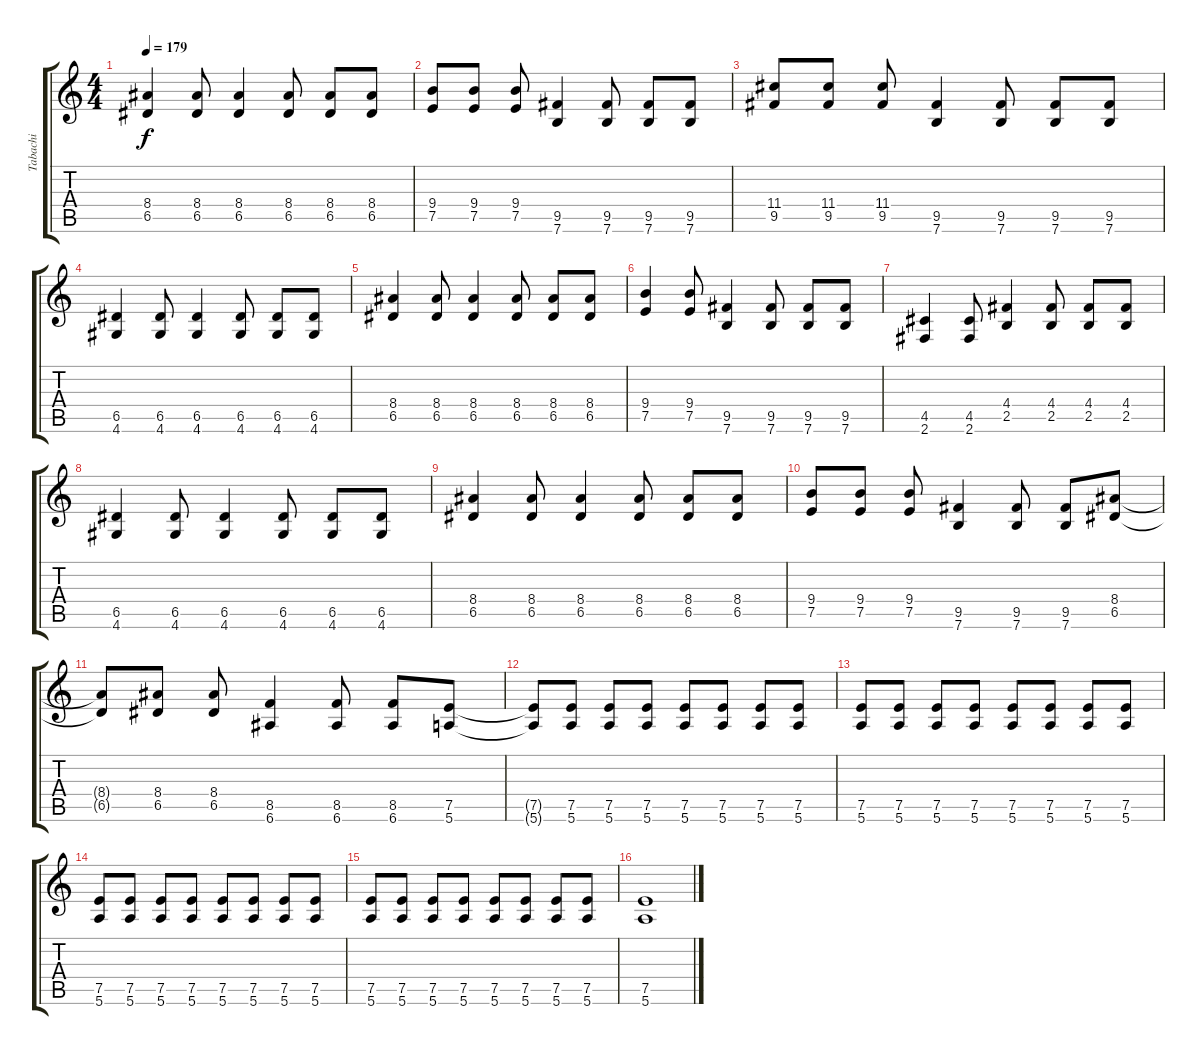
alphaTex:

\track ("Tabachi" "Tabachi") {instrument overdrivenguitar}
\staff {score tabs}
\tuning (E4 B3 G3 D3 A2 E2) {hide}
\ts (4 4)
\tempo 179
\clef g2
\ks c
(8.4 6.5).4{dy f} (8.4 6.5).8 (8.4 6.5).4 (8.4 6.5).8 (8.4 6.5).8 (8.4 6.5).8 |
(9.4 7.5).8 (9.4 7.5).8 (9.4 7.5).8 (9.5 7.6).4 (9.5 7.6).8 (9.5 7.6).8 (9.5 7.6).8 |
(11.4 9.5).8 (11.4 9.5).8 (11.4 9.5).8 (9.5 7.6).4 (9.5 7.6).8 (9.5 7.6).8 (9.5 7.6).8 |
(6.5 4.6).4 (6.5 4.6).8 (6.5 4.6).4 (6.5 4.6).8 (6.5 4.6).8 (6.5 4.6).8 |
(8.4 6.5).4 (8.4 6.5).8 (8.4 6.5).4 (8.4 6.5).8 (8.4 6.5).8 (8.4 6.5).8 |
(9.4 7.5).4 (9.4 7.5).8 (9.5 7.6).4 (9.5 7.6).8 (9.5 7.6).8 (9.5 7.6).8 |
(4.5 2.6).4 (4.5 2.6).8 (4.4 2.5).4 (4.4 2.5).8 (4.4 2.5).8 (4.4 2.5).8 |
(6.5 4.6).4 (6.5 4.6).8 (6.5 4.6).4 (6.5 4.6).8 (6.5 4.6).8 (6.5 4.6).8 |
(8.4 6.5).4 (8.4 6.5).8 (8.4 6.5).4 (8.4 6.5).8 (8.4 6.5).8 (8.4 6.5).8 |
(9.4 7.5).8 (9.4 7.5).8 (9.4 7.5).8 (9.5 7.6).4 (9.5 7.6).8 (9.5 7.6).8 (8.4 6.5).8 |
(8.4{t} 6.5{t}).8 (8.4 6.5).8 (8.4 6.5).8 (8.5 6.6).4 (8.5 6.6).8 (8.5 6.6).8 (7.5 5.6).8 |
(7.5{t} 5.6{t}).8 (7.5 5.6).8 (7.5 5.6).8 (7.5 5.6).8 (7.5 5.6).8 (7.5 5.6).8 (7.5 5.6).8 (7.5 5.6).8 |
(7.5 5.6).8 (7.5 5.6).8 (7.5 5.6).8 (7.5 5.6).8 (7.5 5.6).8 (7.5 5.6).8 (7.5 5.6).8 (7.5 5.6).8 |
(7.5 5.6).8 (7.5 5.6).8 (7.5 5.6).8 (7.5 5.6).8 (7.5 5.6).8 (7.5 5.6).8 (7.5 5.6).8 (7.5 5.6).8 |
(7.5 5.6).8 (7.5 5.6).8 (7.5 5.6).8 (7.5 5.6).8 (7.5 5.6).8 (7.5 5.6).8 (7.5 5.6).8 (7.5 5.6).8 |
(7.5 5.6).1
